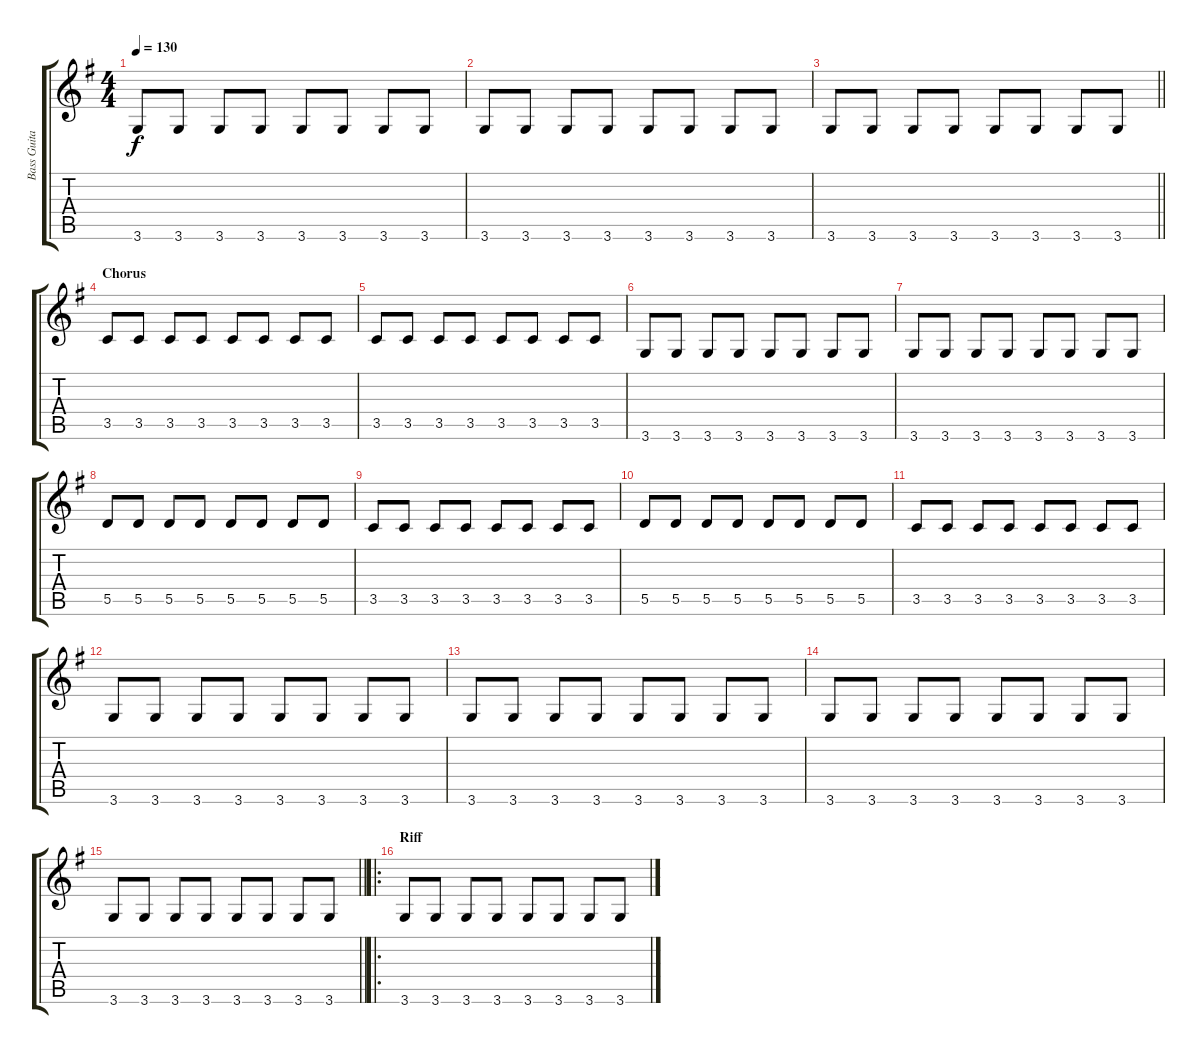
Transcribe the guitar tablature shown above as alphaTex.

\track ("Bass Guitar" "Bass Guita") {instrument acousticguitarsteel}
\staff {score tabs}
\tuning (E4 B3 G3 D3 A2 E2) {hide}
\ts (4 4)
\tempo 130
\clef g2
\ks g
3.6.8{dy f} 3.6.8 3.6.8 3.6.8 3.6.8 3.6.8 3.6.8 3.6.8 |
3.6.8 3.6.8 3.6.8 3.6.8 3.6.8 3.6.8 3.6.8 3.6.8 |
\barLineRight lightlight
3.6.8 3.6.8 3.6.8 3.6.8 3.6.8 3.6.8 3.6.8 3.6.8 |
\section ("" "Chorus")
3.5.8 3.5.8 3.5.8 3.5.8 3.5.8 3.5.8 3.5.8 3.5.8 |
3.5.8 3.5.8 3.5.8 3.5.8 3.5.8 3.5.8 3.5.8 3.5.8 |
3.6.8 3.6.8 3.6.8 3.6.8 3.6.8 3.6.8 3.6.8 3.6.8 |
3.6.8 3.6.8 3.6.8 3.6.8 3.6.8 3.6.8 3.6.8 3.6.8 |
5.5.8 5.5.8 5.5.8 5.5.8 5.5.8 5.5.8 5.5.8 5.5.8 |
3.5.8 3.5.8 3.5.8 3.5.8 3.5.8 3.5.8 3.5.8 3.5.8 |
5.5.8 5.5.8 5.5.8 5.5.8 5.5.8 5.5.8 5.5.8 5.5.8 |
3.5.8 3.5.8 3.5.8 3.5.8 3.5.8 3.5.8 3.5.8 3.5.8 |
3.6.8 3.6.8 3.6.8 3.6.8 3.6.8 3.6.8 3.6.8 3.6.8 |
3.6.8 3.6.8 3.6.8 3.6.8 3.6.8 3.6.8 3.6.8 3.6.8 |
3.6.8 3.6.8 3.6.8 3.6.8 3.6.8 3.6.8 3.6.8 3.6.8 |
\barLineRight lightlight
3.6.8 3.6.8 3.6.8 3.6.8 3.6.8 3.6.8 3.6.8 3.6.8 |
\ro
\section ("" "Riff")
3.6.8 3.6.8 3.6.8 3.6.8 3.6.8 3.6.8 3.6.8 3.6.8
